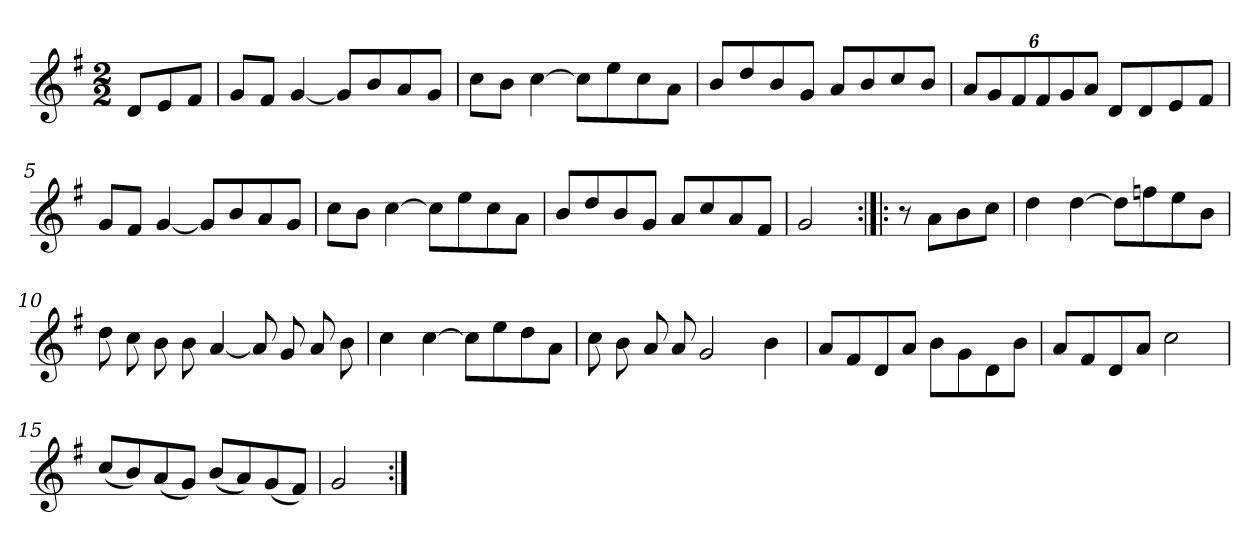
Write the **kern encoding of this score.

**kern
*part1
*staff1
*clefG2
*k[f#]
*G:
*M2/2
*MM120
=
8d/L
8e/
8f#/J
=1
8g/L
8f#/J
[4g
8g/L]
8b/
8a/
8g/J
=2
8cc\L
8b\J
[4cc
8cc\L]
8ee\
8cc\
8a\J
=3
8b/L
8dd/
8b/
8g/J
8a/L
8b/
8cc/
8b/J
=4
12a/L
12g/
12f#/
12f#/
12g/
12a/J
8d/L
8d/
8e/
8f#/J
=5
8g/L
8f#/J
[4g
8g/L]
8b/
8a/
8g/J
=6
8cc\L
8b\J
[4cc
8cc\L]
8ee\
8cc\
8a\J
=7
8b/L
8dd/
8b/
8g/J
8a/L
8cc/
8a/
8f#/J
=8
2g
=:|!|:
8r
8a\L
8b\
8cc\J
=9
4dd
[4dd
8dd\L]
8ffn\
8ee\
8b\J
=10
8dd
8cc
8b
8b
[4a
8a]
8g
8a
8b
=11
4cc
[4cc
8cc\L]
8ee\
8dd\
8a\J
=12
8cc
8b
8a
8a
2g
4b
=13
8a/L
8f#/
8d/
8a/J
8b\L
8g\
8d\
8b\J
=14
8a/L
8f#/
8d/
8a/J
2cc
=15
(8cc/L
8b/)
(8a/
8g/J)
(8b/L
8a/)
(8g/
8f#/J)
=16
2g
=:|!
*-
